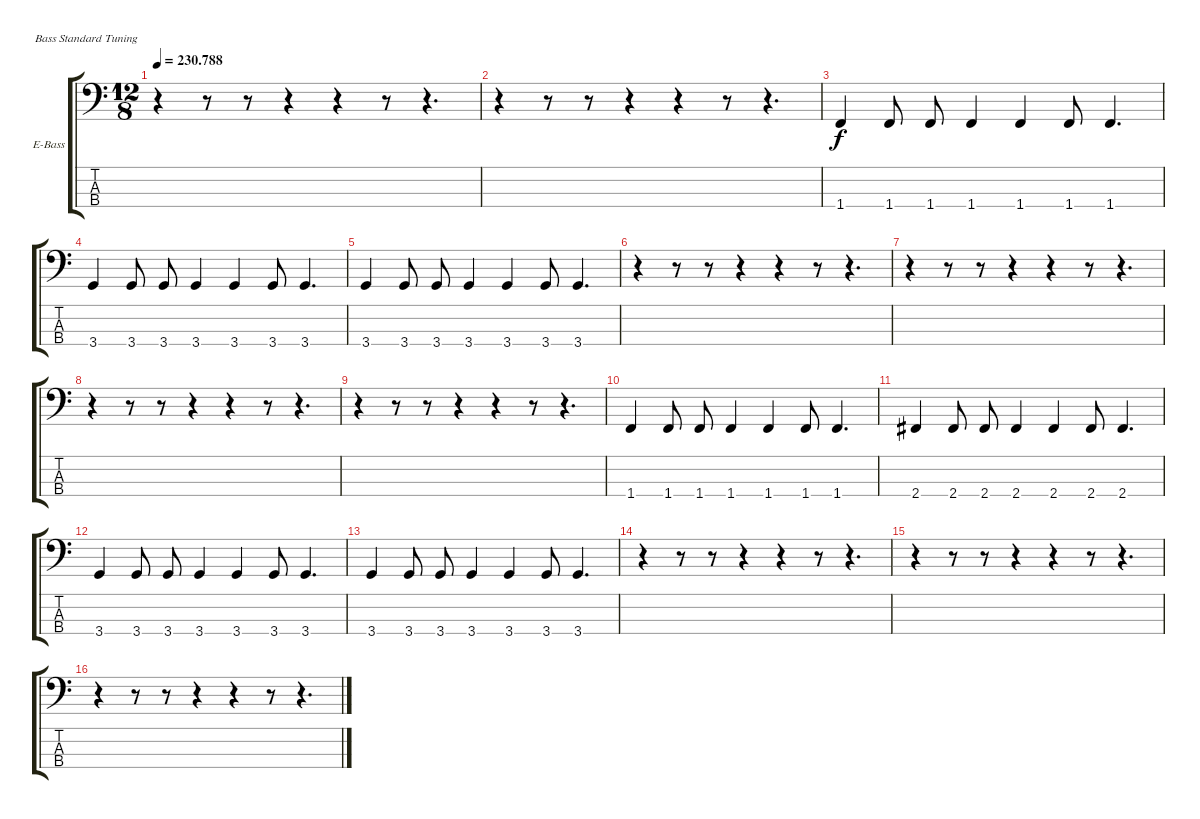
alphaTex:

\bracketExtendMode groupsimilarinstruments
\firstSystemTrackNameOrientation horizontal
\otherSystemsTrackNameOrientation horizontal
\track ("Бас" "E-Bass") {instrument electricbassfinger}
\staff {score tabs}
\tuning (G2 D2 A1 E1)
\ts (12 8)
\tempo
230.788
\accidentals auto
\clef f4
\ottava regular
\simile none
\ks c
r.4{dy f} r.8 r.8 r.4 r.4 r.8 r.4{d} |
r.4 r.8 r.8 r.4 r.4 r.8 r.4{d} |
1.4.4 1.4.8 1.4.8 1.4.4 1.4.4 1.4.8 1.4.4{d} |
3.4.4 3.4.8 3.4.8 3.4.4 3.4.4 3.4.8 3.4.4{d} |
3.4.4 3.4.8 3.4.8 3.4.4 3.4.4 3.4.8 3.4.4{d} |
r.4 r.8 r.8 r.4 r.4 r.8 r.4{d} |
r.4 r.8 r.8 r.4 r.4 r.8 r.4{d} |
r.4 r.8 r.8 r.4 r.4 r.8 r.4{d} |
r.4 r.8 r.8 r.4 r.4 r.8 r.4{d} |
1.4.4 1.4.8 1.4.8 1.4.4 1.4.4 1.4.8 1.4.4{d} |
2.4.4 2.4.8 2.4.8 2.4.4 2.4.4 2.4.8 2.4.4{d} |
3.4.4 3.4.8 3.4.8 3.4.4 3.4.4 3.4.8 3.4.4{d} |
3.4.4 3.4.8 3.4.8 3.4.4 3.4.4 3.4.8 3.4.4{d} |
r.4 r.8 r.8 r.4 r.4 r.8 r.4{d} |
r.4 r.8 r.8 r.4 r.4 r.8 r.4{d} |
r.4 r.8 r.8 r.4 r.4 r.8 r.4{d}
